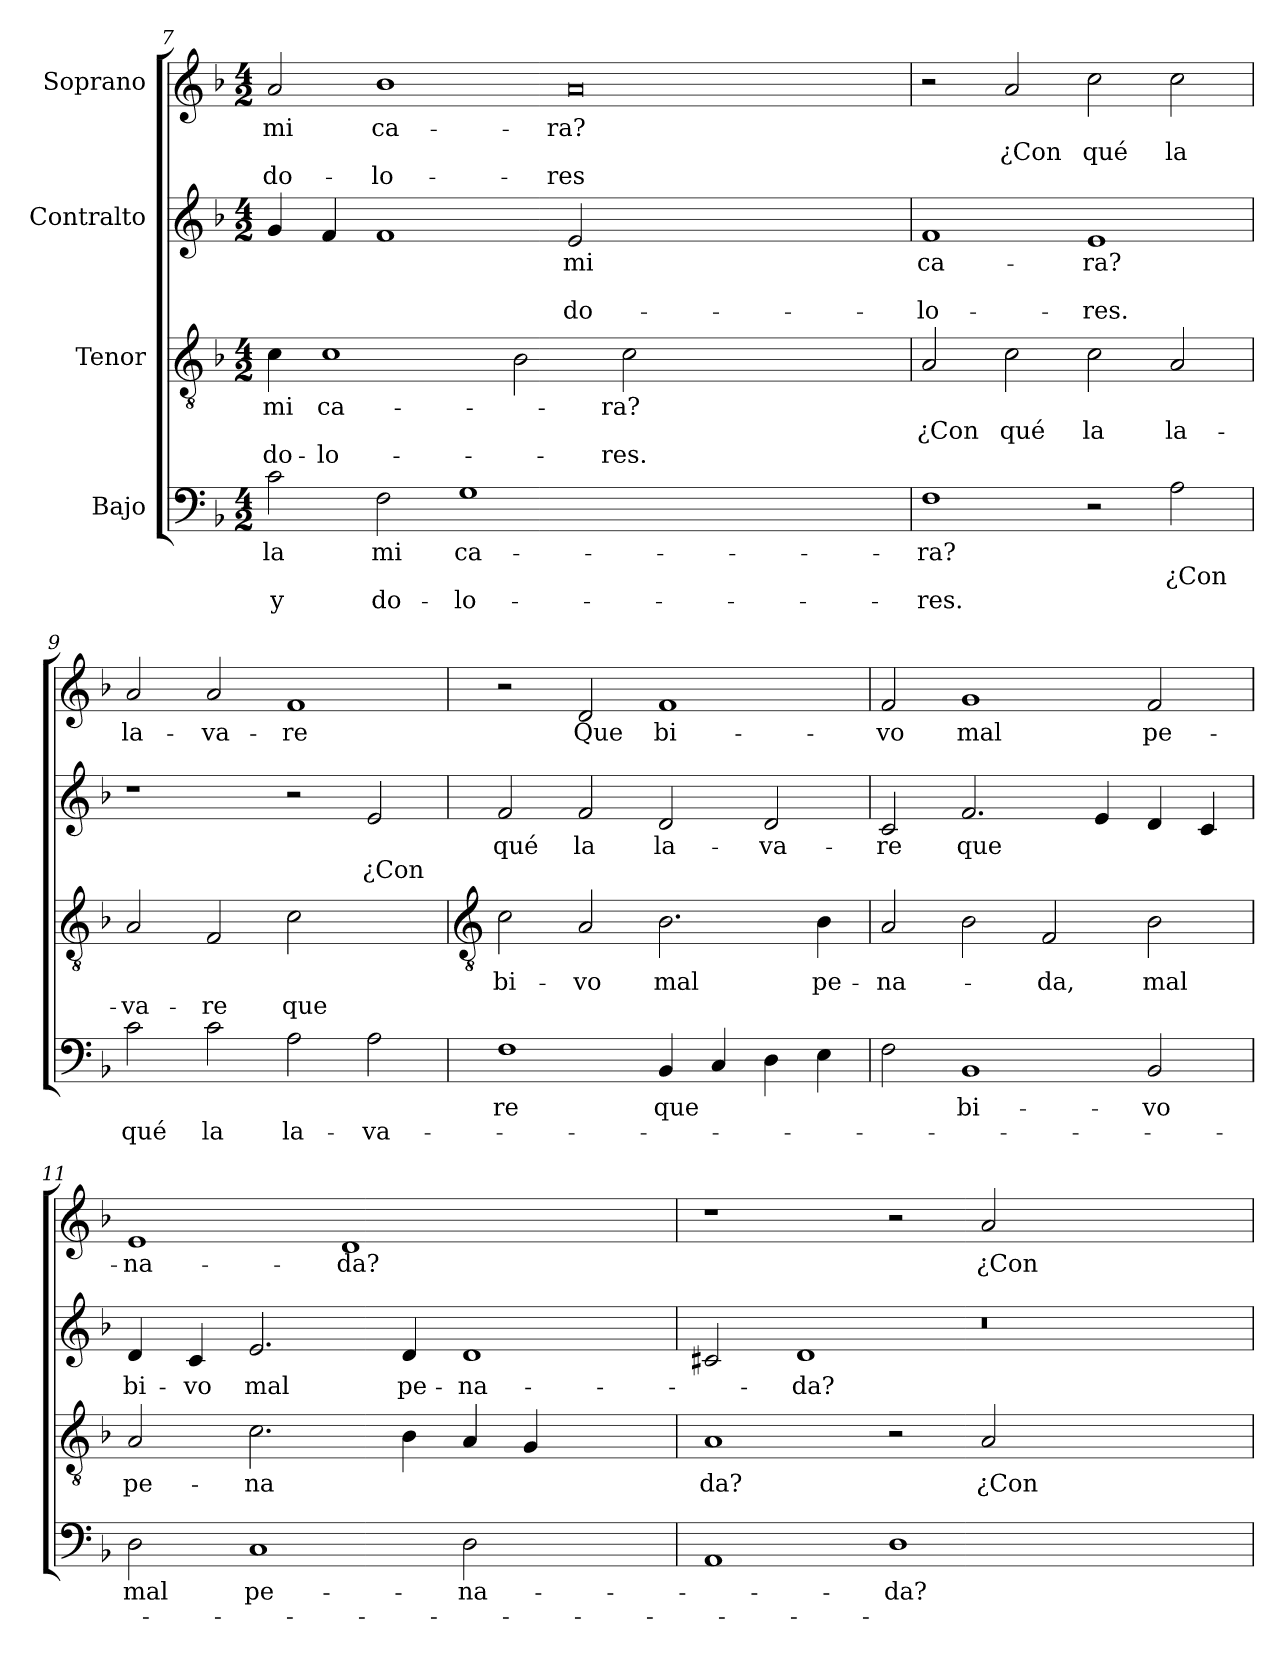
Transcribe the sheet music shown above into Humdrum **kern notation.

**kern	**text	**text	**text	**kern	**text	**text	**text	**kern	**text	**text	**text	**kern	**text	**text	**text
*part4	*part4	*part4	*part4	*part3	*part3	*part3	*part3	*part2	*part2	*part2	*part2	*part1	*part1	*part1	*part1
*staff4	*staff4	*staff4	*staff4	*staff3	*staff3	*staff3	*staff3	*staff2	*staff2	*staff2	*staff2	*staff1	*staff1	*staff1	*staff1
*I"Bajo	*	*	*	*I"Tenor	*	*	*	*I"Contralto	*	*	*	*I"Soprano	*	*	*
*clefF4	*	*	*	*clefGv2	*	*	*	*clefG2	*	*	*	*clefG2	*	*	*
*k[b-]	*	*	*	*k[b-]	*	*	*	*k[b-]	*	*	*	*k[b-]	*	*	*
*F:	*	*	*	*F:	*	*	*	*F:	*	*	*	*F:	*	*	*
*M4/2	*	*	*	*M4/2	*	*	*	*M4/2	*	*	*	*M4/2	*	*	*
=7	=7	=7	=7	=7	=7	=7	=7	=7	=7	=7	=7	=7	=7	=7	=7
!	!LO:LY:b	!	!LO:LY:b	!	!LO:LY:b	!	!LO:LY:b	!	!	!	!	!	!LO:LY:b	!	!LO:LY:b
2c	la	.	y	4c	mi	.	do-	4g	.	.	.	2a	mi	.	do-
!	!	!	!	!	!LO:LY:b	!	!LO:LY:b	!	!	!	!	!	!	!	!
.	.	.	.	1c	-ca-	.	-lo-	4f	.	.	.	.	.	.	.
!	!LO:LY:b	!	!LO:LY:b	!	!	!	!	!	!	!	!	!	!LO:LY:b	!	!LO:LY:b
2F	mi	.	do-	.	.	.	.	1f	.	.	.	1b-	-ca-	.	-lo-
!	!LO:LY:b	!	!LO:LY:b	!	!	!	!	!	!	!	!	!	!	!	!
1G	-ca-	.	-lo-	.	.	.	.	.	.	.	.	.	.	.	.
.	.	.	.	2B-	.	.	.	.	.	.	.	.	.	.	.
!	!	!	!	!	!	!	!	!	!LO:LY:b	!	!LO:LY:b	!	!LO:LY:b	!	!LO:LY:b
.	.	.	.	.	.	.	.	2e	mi	.	do-	0a	-ra?	.	res
!	!	!	!	!	!LO:LY:b	!	!LO:LY:b	!	!	!	!	!	!	!	!
.	.	.	.	2c	-ra?	.	res.	.	.	.	.	.	.	.	.
1.ryy	.	.	.	.	.	.	.	1.ryy	.	.	.	.	.	.	.
.	.	.	.	1ryy	.	.	.	.	.	.	.	.	.	.	.
.	.	.	.	4ryy	.	.	.	.	.	.	.	.	.	.	.
=8	=8	=8	=8	=8	=8	=8	=8	=8	=8	=8	=8	=8	=8	=8	=8
!	!LO:LY:b	!	!LO:LY:b	!	!	!LO:LY:b	!	!	!LO:LY:b	!	!LO:LY:b	!	!	!	!
1F	-ra?	.	res.	2A	.	¿Con	.	1f	-ca-	.	-lo-	2r	.	.	.
!	!	!	!	!	!	!LO:LY:b	!	!	!	!	!	!	!	!LO:LY:b	!
.	.	.	.	2c	.	qué	.	.	.	.	.	2a	.	¿Con	.
!	!	!	!	!	!	!LO:LY:b	!	!	!LO:LY:b	!	!LO:LY:b	!	!	!LO:LY:b	!
2r	.	.	.	2c	.	la	.	1e	-ra?	.	res.	2cc	.	qué	.
!	!	!LO:LY:b	!	!	!	!LO:LY:b	!	!	!	!	!	!	!	!LO:LY:b	!
2A	.	¿Con	.	2A	.	la-	.	.	.	.	.	2cc	.	la	.
!!LO:LB:g=z
=9	=9	=9	=9	=9	=9	=9	=9	=9	=9	=9	=9	=9	=9	=9	=9
!	!	!LO:LY:b	!	!	!	!LO:LY:b	!	!	!	!	!	!	!LO:LY:b	!	!
2c	.	qué	.	2A	.	-va-	.	1r	.	.	.	2a	la-	.	.
!	!	!LO:LY:b	!	!	!	!LO:LY:b	!	!	!	!	!	!	!LO:LY:b	!	!
2c	.	la	.	2F	.	-re	.	.	.	.	.	2a	-va-	.	.
!	!	!LO:LY:b	!	!	!	!LO:LY:b	!	!	!	!	!	!	!LO:LY:b	!	!
2A	.	la-	.	2c	.	que	.	2r	.	.	.	1f	-re	.	.
!	!	!LO:LY:b	!	!	!	!	!	!	!	!LO:LY:b	!	!	!	!	!
2A	.	-va-	.	2ryy	.	.	.	2e	.	¿Con	.	.	.	.	.
!!LO:LB:g=z
=10	=10	=10	=10	=10	=10	=10	=10	=10	=10	=10	=10	=10	=10	=10	=10
*	*	*	*	*clefGv2	*	*	*	*	*	*	*	*	*	*	*
!	!LO:LY:b	!	!	!	!LO:LY:b	!	!	!	!LO:LY:b	!	!	!	!	!	!
1F	-re	.	.	2c	bi-	.	.	2f	qué	.	.	2r	.	.	.
!	!	!	!	!	!LO:LY:b	!	!	!	!LO:LY:b	!	!	!	!LO:LY:b	!	!
.	.	.	.	2A	-vo	.	.	2f	la	.	.	2d	Que	.	.
!	!LO:LY:b	!	!	!	!LO:LY:b	!	!	!	!LO:LY:b	!	!	!	!LO:LY:b	!	!
4BB-	que	.	.	2.B-	mal	.	.	2d	la-	.	.	1f	bi-	.	.
4C	.	.	.	.	.	.	.	.	.	.	.	.	.	.	.
!	!	!	!	!	!	!	!	!	!LO:LY:b	!	!	!	!	!	!
4D	.	.	.	.	.	.	.	2d	-va-	.	.	.	.	.	.
!	!	!	!	!	!LO:LY:b	!	!	!	!	!	!	!	!	!	!
4E	.	.	.	4B-	pe-	.	.	.	.	.	.	.	.	.	.
=11	=11	=11	=11	=11	=11	=11	=11	=11	=11	=11	=11	=11	=11	=11	=11
!	!	!	!	!	!LO:LY:b	!	!	!	!LO:LY:b	!	!	!	!LO:LY:b	!	!
2F	.	.	.	2A	-na-	.	.	2c	-re	.	.	2f	-vo	.	.
!	!LO:LY:b	!	!	!	!	!	!	!	!LO:LY:b	!	!	!	!LO:LY:b	!	!
1BB-	bi-	.	.	2B-	.	.	.	2.f	que	.	.	1g	mal	.	.
!	!	!	!	!	!LO:LY:b	!	!	!	!	!	!	!	!	!	!
.	.	.	.	2F	-da,	.	.	.	.	.	.	.	.	.	.
.	.	.	.	.	.	.	.	4e	.	.	.	.	.	.	.
!	!LO:LY:b	!	!	!	!LO:LY:b	!	!	!	!	!	!	!	!LO:LY:b	!	!
2BB-	-vo	.	.	2B-	mal	.	.	4d	.	.	.	2f	pe-	.	.
.	.	.	.	.	.	.	.	4c	.	.	.	.	.	.	.
=11A	=11A	=11A	=11A	=11A	=11A	=11A	=11A	=11A	=11A	=11A	=11A	=11A	=11A	=11A	=11A
!	!LO:LY:b	!	!	!	!LO:LY:b	!	!	!	!LO:LY:b	!	!	!	!LO:LY:b	!	!
2D	mal	.	.	2A	pe-	.	.	4d	bi-	.	.	1e	-na-	.	.
!	!	!	!	!	!	!	!	!	!LO:LY:b	!	!	!	!	!	!
.	.	.	.	.	.	.	.	4c	-vo	.	.	.	.	.	.
!	!LO:LY:b	!	!	!	!LO:LY:b	!	!	!	!LO:LY:b	!	!	!	!	!	!
1C	pe-	.	.	2.c	-na	.	.	2.e	mal	.	.	.	.	.	.
!	!	!	!	!	!	!	!	!	!	!	!	!	!LO:LY:b	!	!
.	.	.	.	.	.	.	.	.	.	.	.	1d	-da?	.	.
!	!	!	!	!	!	!	!	!	!LO:LY:b	!	!	!	!	!	!
.	.	.	.	4B-	.	.	.	4d	pe-	.	.	.	.	.	.
!	!LO:LY:b	!	!	!	!	!	!	!	!LO:LY:b	!	!	!	!	!	!
2D	-na-	.	.	4A	.	.	.	1d	-na-	.	.	.	.	.	.
.	.	.	.	4G	.	.	.	.	.	.	.	.	.	.	.
2ryy	.	.	.	2ryy	.	.	.	.	.	.	.	2ryy	.	.	.
=12A	=12A	=12A	=12A	=12A	=12A	=12A	=12A	=12A	=12A	=12A	=12A	=12A	=12A	=12A	=12A
!	!	!	!	!	!LO:LY:b	!	!	!	!	!	!	!	!	!	!
1AA	.	.	.	1A	da?	.	.	2c#	.	.	.	1r	.	.	.
!	!	!	!	!	!	!	!	!	!LO:LY:b	!	!	!	!	!	!
.	.	.	.	.	.	.	.	1d	-da?	.	.	.	.	.	.
!	!LO:LY:b	!	!	!	!	!	!	!	!	!	!	!	!	!	!
1D	-da?	.	.	2r	.	.	.	.	.	.	.	2r	.	.	.
!	!	!	!	!	!LO:LY:b	!	!	!	!	!	!	!	!LO:LY:b	!	!
.	.	.	.	2A	¿Con	.	.	0r	.	.	.	2a	¿Con	.	.
1.ryy	.	.	.	1.ryy	.	.	.	.	.	.	.	1.ryy	.	.	.
=	=	=	=	=	=	=	=	=	=	=	=	=	=	=	=
*-	*-	*-	*-	*-	*-	*-	*-	*-	*-	*-	*-	*-	*-	*-	*-
